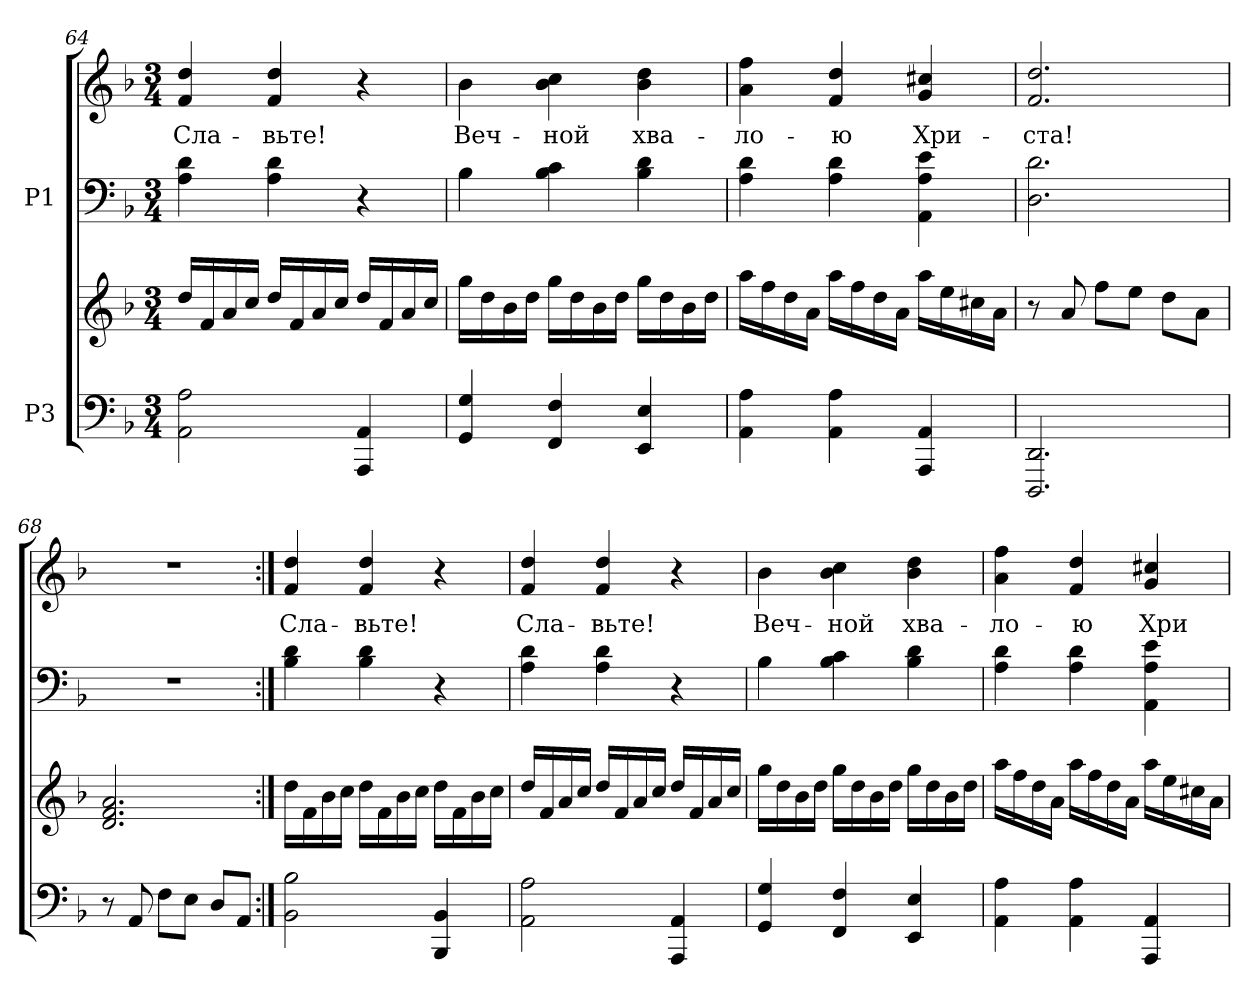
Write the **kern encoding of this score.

**kern	**kern	**kern	**kern	**text
*part2	*part2	*part1	*part1	*part1
*staff4	*staff3	*staff2	*staff1	*staff1
*I"P3	*	*I"P1	*	*
!!LO:LB:g=z
*clefF4	*clefG2	*clefF4	*clefG2	*
*k[b-]	*k[b-]	*k[b-]	*k[b-]	*
*F:	*F:	*F:	*F:	*
*M3/4	*M3/4	*M3/4	*M3/4	*
=64	=64	=64	=64	=64
!	!	!	!	!LO:LY:b:color=#000000
2AAi\ 2Ai	16ddi/LL	4Ai\ 4di	4fi/ 4ddi	Сла-
.	16fi/	.	.	.
.	16ai/	.	.	.
.	16cci/JJ	.	.	.
!	!	!	!	!LO:LY:b:color=#000000
.	16ddi/LL	4Ai\ 4di	4fi/ 4ddi	-вьте!
.	16fi/	.	.	.
.	16ai/	.	.	.
.	16cci/JJ	.	.	.
4AAAi/ 4AAi	16ddi/LL	4r	4r	.
.	16fi/	.	.	.
.	16ai/	.	.	.
.	16cci/JJ	.	.	.
=65	=65	=65	=65	=65
!	!	!	!	!LO:LY:b:color=#000000
4GGi/ 4Gi	16ggi\LL	4B-i\	4b-i\	Веч-
.	16ddi\	.	.	.
.	16b-i\	.	.	.
.	16ddi\JJ	.	.	.
!	!	!	!	!LO:LY:b:color=#000000
4FFi/ 4Fi	16ggi\LL	4B-i\ 4ci	4b-i\ 4cci	-ной
.	16ddi\	.	.	.
.	16b-i\	.	.	.
.	16ddi\JJ	.	.	.
!	!	!	!	!LO:LY:b:color=#000000
4EEi/ 4Ei	16ggi\LL	4B-i\ 4di	4b-i\ 4ddi	хва-
.	16ddi\	.	.	.
.	16b-i\	.	.	.
.	16ddi\JJ	.	.	.
=66	=66	=66	=66	=66
!	!	!	!	!LO:LY:b:color=#000000
4AAi\ 4Ai	16aai\LL	4Ai\ 4di	4ai\ 4ffi	-ло-
.	16ffi\	.	.	.
.	16ddi\	.	.	.
.	16ai\JJ	.	.	.
!	!	!	!	!LO:LY:b:color=#000000
4AAi\ 4Ai	16aai\LL	4Ai\ 4di	4fi/ 4ddi	-ю
.	16ffi\	.	.	.
.	16ddi\	.	.	.
.	16ai\JJ	.	.	.
!	!	!	!	!LO:LY:b:color=#000000
4AAAi/ 4AAi	16aai\LL	4AAi\ 4Ai 4ei	4gi/ 4cc#Xi	Хри-
.	16eei\	.	.	.
.	16cc#Xi\	.	.	.
.	16ai\JJ	.	.	.
=67	=67	=67	=67	=67
!	!	!	!	!LO:LY:b:color=#000000
2.DDDi/ 2.DDi	8r	2.Di\ 2.di	2.fi/ 2.ddi	-ста!
.	8ai/	.	.	.
.	8ffi\L	.	.	.
.	8eei\J	.	.	.
.	8ddi\L	.	.	.
.	8ai\J	.	.	.
!!LO:PB:g=z
=68	=68	=68	=68	=68
!	!	!LO:N:vis=1	!LO:N:vis=1	!
8r	2.di/ 2.fi 2.ai	2.r	2.r	.
8AAi/	.	.	.	.
8Fi\L	.	.	.	.
8Ei\J	.	.	.	.
8Di/L	.	.	.	.
8AAi/J	.	.	.	.
=69:|!	=69:|!	=69:|!	=69:|!	=69:|!
!	!	!	!	!LO:LY:b:color=#000000
2BB-i\ 2B-i	16ddi\LL	4B-i\ 4di	4fi/ 4ddi	Сла-
.	16fi\	.	.	.
.	16b-i\	.	.	.
.	16cci\JJ	.	.	.
!	!	!	!	!LO:LY:b:color=#000000
.	16ddi\LL	4B-i\ 4di	4fi/ 4ddi	-вьте!
.	16fi\	.	.	.
.	16b-i\	.	.	.
.	16cci\JJ	.	.	.
4BBB-i/ 4BB-i	16ddi\LL	4r	4r	.
.	16fi\	.	.	.
.	16b-i\	.	.	.
.	16cci\JJ	.	.	.
=70	=70	=70	=70	=70
!	!	!	!	!LO:LY:b:color=#000000
2AAi\ 2Ai	16ddi/LL	4Ai\ 4di	4fi/ 4ddi	Сла-
.	16fi/	.	.	.
.	16ai/	.	.	.
.	16cci/JJ	.	.	.
!	!	!	!	!LO:LY:b:color=#000000
.	16ddi/LL	4Ai\ 4di	4fi/ 4ddi	-вьте!
.	16fi/	.	.	.
.	16ai/	.	.	.
.	16cci/JJ	.	.	.
4AAAi/ 4AAi	16ddi/LL	4r	4r	.
.	16fi/	.	.	.
.	16ai/	.	.	.
.	16cci/JJ	.	.	.
=71	=71	=71	=71	=71
!	!	!	!	!LO:LY:b:color=#000000
4GGi/ 4Gi	16ggi\LL	4B-i\	4b-i\	Веч-
.	16ddi\	.	.	.
.	16b-i\	.	.	.
.	16ddi\JJ	.	.	.
!	!	!	!	!LO:LY:b:color=#000000
4FFi/ 4Fi	16ggi\LL	4B-i\ 4ci	4b-i\ 4cci	-ной
.	16ddi\	.	.	.
.	16b-i\	.	.	.
.	16ddi\JJ	.	.	.
!	!	!	!	!LO:LY:b:color=#000000
4EEi/ 4Ei	16ggi\LL	4B-i\ 4di	4b-i\ 4ddi	хва-
.	16ddi\	.	.	.
.	16b-i\	.	.	.
.	16ddi\JJ	.	.	.
!!LO:LB:g=z
=72	=72	=72	=72	=72
!	!	!	!	!LO:LY:b:color=#000000
4AAi\ 4Ai	16aai\LL	4Ai\ 4di	4ai\ 4ffi	-ло-
.	16ffi\	.	.	.
.	16ddi\	.	.	.
.	16ai\JJ	.	.	.
!	!	!	!	!LO:LY:b:color=#000000
4AAi\ 4Ai	16aai\LL	4Ai\ 4di	4fi/ 4ddi	-ю
.	16ffi\	.	.	.
.	16ddi\	.	.	.
.	16ai\JJ	.	.	.
!	!	!	!	!LO:LY:b:color=#000000
4AAAi/ 4AAi	16aai\LL	4AAi\ 4Ai 4ei	4gi/ 4cc#Xi	Хри-
.	16eei\	.	.	.
.	16cc#Xi\	.	.	.
.	16ai\JJ	.	.	.
=	=	=	=	=
*-	*-	*-	*-	*-
